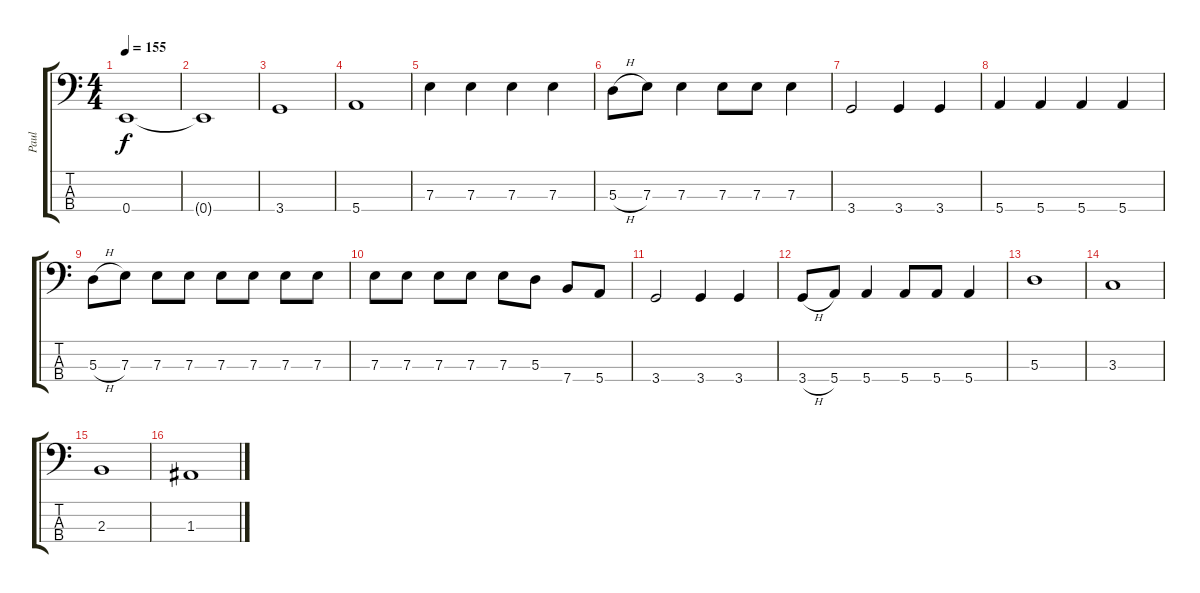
\track ("Paul" "Paul") {instrument acousticbass}
\staff {score tabs}
\tuning (G2 D2 A1 E1) {hide}
\ts (4 4)
\tempo 155
\clef f4
\ks c
0.4.1{dy f} |
0.4{t}.1 |
3.4.1 |
5.4.1 |
7.3.4 7.3.4 7.3.4 7.3.4 |
5.3{h}.8 7.3.8 7.3.4 7.3.8 7.3.8 7.3.4 |
3.4.2 3.4.4 3.4.4 |
5.4.4 5.4.4 5.4.4 5.4.4 |
5.3{h}.8 7.3.8 7.3.8 7.3.8 7.3.8 7.3.8 7.3.8 7.3.8 |
7.3.8 7.3.8 7.3.8 7.3.8 7.3.8 5.3.8 7.4.8 5.4.8 |
3.4.2 3.4.4 3.4.4 |
3.4{h}.8 5.4.8 5.4.4 5.4.8 5.4.8 5.4.4 |
5.3.1 |
3.3.1 |
2.3.1 |
1.3.1
